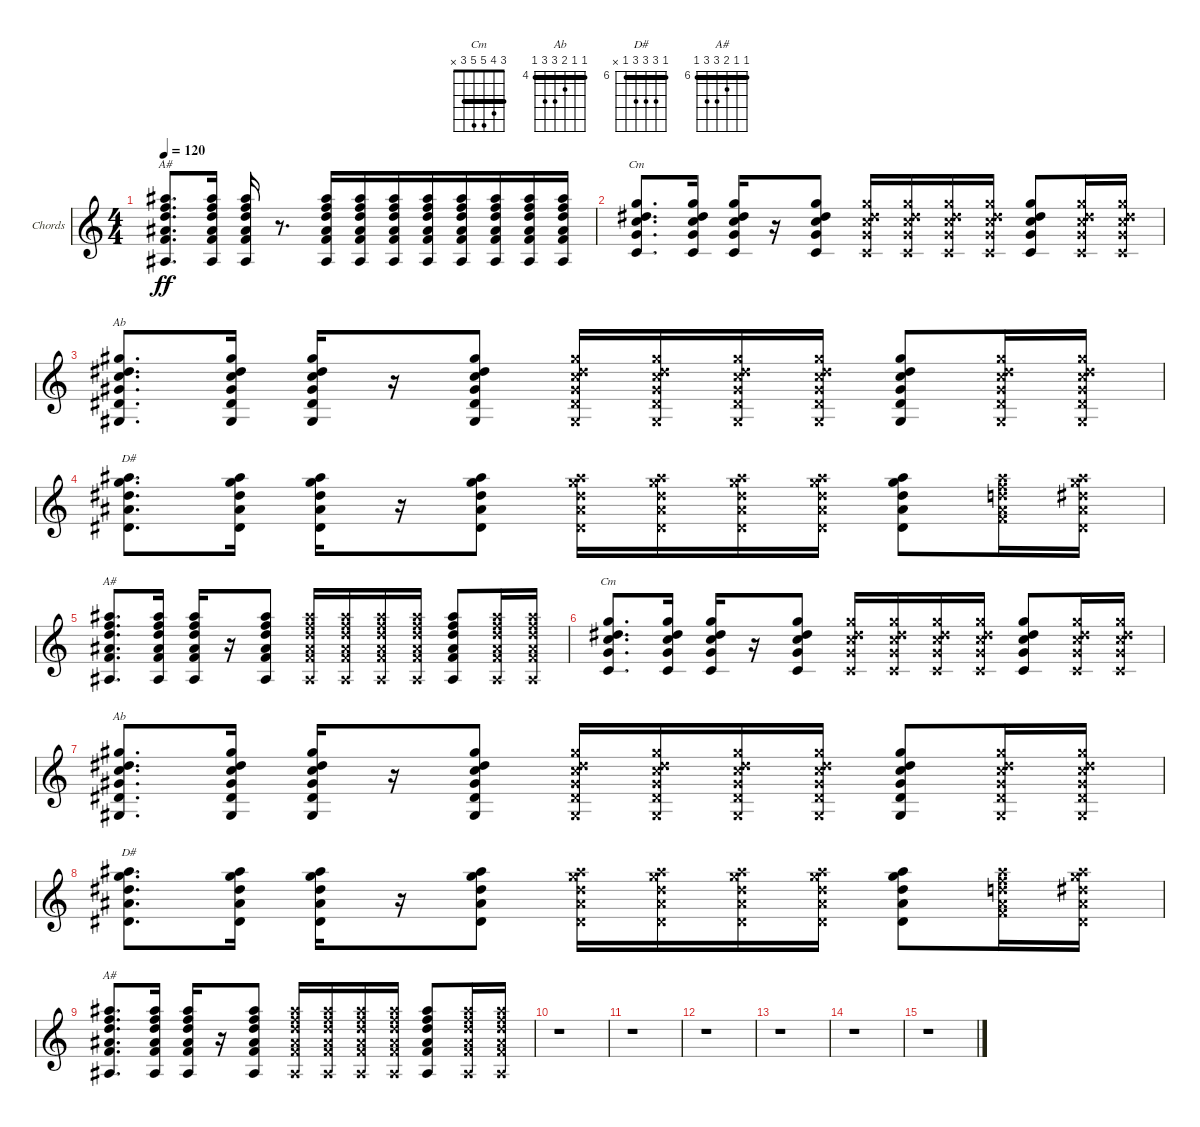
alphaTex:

\defaultSystemsLayout 4
\bracketExtendMode groupsimilarinstruments
\firstSystemTrackNameOrientation horizontal
\otherSystemsTrackNameOrientation horizontal
\track ("Chords" "Chords") {instrument acousticguitarsteel}
\staff {score}
\tuning (E4 B3 G3 D3 A2 E2)
\chord ("Cm" 3 4 5 5 3 x) {barre 3}
\chord ("Ab" 4 4 5 6 6 4) {firstfret 4 barre (4 4)}
\chord ("D#" 6 8 8 8 6 x) {firstfret 6 barre 6}
\chord ("A#" 6 6 7 8 8 6) {firstfret 6 barre (6 6)}
\ts (4 4)
\tempo 120
\clef g2
\ks c
(8.5 8.4 7.3 6.2 6.1 6.6).8{d bd 30 ch "A#" dy ff} (8.5 8.4 7.3 6.2 6.1 6.6).16{bd 30} (8.5 8.4 7.3 6.2 6.1 6.6).16{bu 30} r.8{d} (8.5 8.4 7.3 6.2 6.1 6.6).16{bd 30} (8.5 8.4 7.3 6.2 6.1 6.6).16{bu 30} (8.5 8.4 7.3 6.2 6.1 6.6).16{bd 30} (8.5 8.4 7.3 6.2 6.1 6.6).16{bu 30 beam merge} (8.5 8.4 7.3 6.2 6.1 6.6).16{bd 30} (8.5 8.4 7.3 6.2 6.1 6.6).16{bu 30} (8.5 8.4 7.3 6.2 6.1 6.6).16{bd 30} (8.5 8.4 7.3 6.2 6.1 6.6).16{bu 30 beam merge} |
(3.5 5.4 5.3 4.2 3.1).8{d bd 30 ch "Cm"} (3.5 5.4 5.3 4.2 3.1).16{bd 30} (3.5 5.4 5.3 4.2 3.1).16{bu 30} r.16 (3.5 5.4 5.3 4.2 3.1).8{bd 30} (3.5{x} 5.4{x} 5.3{x} 4.2{x} 3.1{x}).16{bd 30} (3.5{x} 5.4{x} 5.3{x} 4.2{x} 3.1{x}).16{bu 30} (3.5{x} 5.4{x} 5.3{x} 4.2{x} 3.1{x}).16{bd 30} (3.5{x} 5.4{x} 5.3{x} 4.2{x} 3.1{x}).16{bu 30} (3.5 5.4 5.3 4.2 3.1).8{bd 30} (3.5{x} 5.4{x} 5.3{x} 4.2{x} 3.1{x}).16{bd 30} (3.5{x} 5.4{x} 5.3{x} 4.2{x} 3.1{x}).16{bu 30} |
(6.5 6.4 5.3 4.2 4.1 4.6).8{d bd 30 ch "Ab"} (6.5 6.4 5.3 4.2 4.1 4.6).16{bd 30} (6.5 6.4 5.3 4.2 4.1 4.6).16{bu 30} r.16 (6.5 6.4 5.3 4.2 4.1 4.6).8{bd 30} (6.5{x} 6.4{x} 5.3{x} 4.2{x} 4.1{x} 4.6{x}).16{bd 30} (6.5{x} 6.4{x} 5.3{x} 4.2{x} 4.1{x} 4.6{x}).16{bu 30} (6.5{x} 6.4{x} 5.3{x} 4.2{x} 4.1{x} 4.6{x}).16{bd 30} (6.5{x} 6.4{x} 5.3{x} 4.2{x} 4.1{x} 4.6{x}).16{bu 30} (6.5 6.4 5.3 4.2 4.1 4.6).8{bd 30} (6.5{x} 6.4{x} 5.3{x} 4.2{x} 4.1{x} 4.6{x}).16{bd 30} (6.5{x} 5.3{x} 4.2{x} 4.1{x} 6.4{x} 4.6{x}).16{bu 30} |
(6.5 8.4 8.3 8.2 6.1).8{d bd 30 ch "D#"} (6.5 8.4 8.3 8.2 6.1).16{bd 30} (6.5 8.4 8.3 8.2 6.1).16{bu 30} r.16 (6.5 8.4 8.3 8.2 6.1).8{bd 30} (6.5{x} 8.4{x} 8.3{x} 8.2{x} 6.1{x}).16{bd 30} (6.5{x} 8.4{x} 8.3{x} 8.2{x} 6.1{x}).16{bu 30} (6.5{x} 8.4{x} 8.3{x} 8.2{x} 6.1{x}).16{bd 30} (6.5{x} 8.4{x} 8.3{x} 8.2{x} 6.1{x}).16{bu 30} (6.5 8.4 8.3 8.2 6.1).8{bd 30} (8.5{x} 8.4{x} 7.3{x} 6.2{x} 6.1{x}).16{bd 30} (6.5{x} 8.4{x} 8.3{x} 8.2{x} 6.1{x}).16{bu 30} |
(8.5 8.4 7.3 6.2 6.1 6.6).8{d bd 30 ch "A#"} (8.5 8.4 7.3 6.2 6.1 6.6).16{bd 30} (8.5 8.4 7.3 6.2 6.1 6.6).16{bu 30} r.16 (8.5 8.4 7.3 6.2 6.1 6.6).8{bd 30} (8.5{x} 8.4{x} 7.3{x} 6.2{x} 6.1{x} 6.6{x}).16{bd 30} (8.5{x} 8.4{x} 7.3{x} 6.2{x} 6.1{x} 6.6{x}).16{bu 30} (8.5{x} 8.4{x} 7.3{x} 6.2{x} 6.1{x} 6.6{x}).16{bd 30} (8.5{x} 8.4{x} 7.3{x} 6.2{x} 6.1{x} 6.6{x}).16{bu 30} (8.5 8.4 7.3 6.2 6.1 6.6).8{bd 30} (8.5{x} 8.4{x} 7.3{x} 6.2{x} 6.1{x} 6.6{x}).16{bd 30} (8.5{x} 8.4{x} 7.3{x} 6.2{x} 6.1{x} 6.6{x}).16{bu 30} |
(3.5 5.4 5.3 4.2 3.1).8{d bd 30 ch "Cm"} (3.5 5.4 5.3 4.2 3.1).16{bd 30} (3.5 5.4 5.3 4.2 3.1).16{bu 30} r.16 (3.5 5.4 5.3 4.2 3.1).8{bd 30} (3.5{x} 5.4{x} 5.3{x} 4.2{x} 3.1{x}).16{bd 30} (3.5{x} 5.4{x} 5.3{x} 4.2{x} 3.1{x}).16{bu 30} (3.5{x} 5.4{x} 5.3{x} 4.2{x} 3.1{x}).16{bd 30} (3.5{x} 5.4{x} 5.3{x} 4.2{x} 3.1{x}).16{bu 30} (3.5 5.4 5.3 4.2 3.1).8{bd 30} (3.5{x} 5.4{x} 5.3{x} 4.2{x} 3.1{x}).16{bd 30} (3.5{x} 5.4{x} 5.3{x} 4.2{x} 3.1{x}).16{bu 30} |
(6.5 6.4 5.3 4.2 4.1 4.6).8{d bd 30 ch "Ab"} (6.5 6.4 5.3 4.2 4.1 4.6).16{bd 30} (6.5 6.4 5.3 4.2 4.1 4.6).16{bu 30} r.16 (6.5 6.4 5.3 4.2 4.1 4.6).8{bd 30} (6.5{x} 6.4{x} 5.3{x} 4.2{x} 4.1{x} 4.6{x}).16{bd 30} (6.5{x} 6.4{x} 5.3{x} 4.2{x} 4.1{x} 4.6{x}).16{bu 30} (6.5{x} 6.4{x} 5.3{x} 4.2{x} 4.1{x} 4.6{x}).16{bd 30} (6.5{x} 6.4{x} 5.3{x} 4.2{x} 4.1{x} 4.6{x}).16{bu 30} (6.5 6.4 5.3 4.2 4.1 4.6).8{bd 30} (6.5{x} 6.4{x} 5.3{x} 4.2{x} 4.1{x} 4.6{x}).16{bd 30} (6.5{x} 5.3{x} 4.2{x} 4.1{x} 6.4{x} 4.6{x}).16{bu 30} |
(6.5 8.4 8.3 8.2 6.1).8{d bd 30 ch "D#"} (6.5 8.4 8.3 8.2 6.1).16{bd 30} (6.5 8.4 8.3 8.2 6.1).16{bu 30} r.16 (6.5 8.4 8.3 8.2 6.1).8{bd 30} (6.5{x} 8.4{x} 8.3{x} 8.2{x} 6.1{x}).16{bd 30} (6.5{x} 8.4{x} 8.3{x} 8.2{x} 6.1{x}).16{bu 30} (6.5{x} 8.4{x} 8.3{x} 8.2{x} 6.1{x}).16{bd 30} (6.5{x} 8.4{x} 8.3{x} 8.2{x} 6.1{x}).16{bu 30} (6.5 8.4 8.3 8.2 6.1).8{bd 30} (8.5{x} 8.4{x} 7.3{x} 6.2{x} 6.1{x}).16{bd 30} (6.5{x} 8.4{x} 8.3{x} 8.2{x} 6.1{x}).16{bu 30} |
(8.5 8.4 7.3 6.2 6.1 6.6).8{d bd 30 ch "A#"} (8.5 8.4 7.3 6.2 6.1 6.6).16{bd 30} (8.5 8.4 7.3 6.2 6.1 6.6).16{bu 30} r.16 (8.5 8.4 7.3 6.2 6.1 6.6).8{bd 30} (8.5{x} 8.4{x} 7.3{x} 6.2{x} 6.1{x} 6.6{x}).16{bd 30} (8.5{x} 8.4{x} 7.3{x} 6.2{x} 6.1{x} 6.6{x}).16{bu 30} (8.5{x} 8.4{x} 7.3{x} 6.2{x} 6.1{x} 6.6{x}).16{bd 30} (8.5{x} 8.4{x} 7.3{x} 6.2{x} 6.1{x} 6.6{x}).16{bu 30} (8.5 8.4 7.3 6.2 6.1 6.6).8{bd 30} (8.5{x} 8.4{x} 7.3{x} 6.2{x} 6.1{x} 6.6{x}).16{bd 30} (8.5{x} 8.4{x} 7.3{x} 6.2{x} 6.1{x} 6.6{x}).16{bu 30} |
r.1 |
r.1 |
r.1 |
r.1 |
r.1 |
r.1
